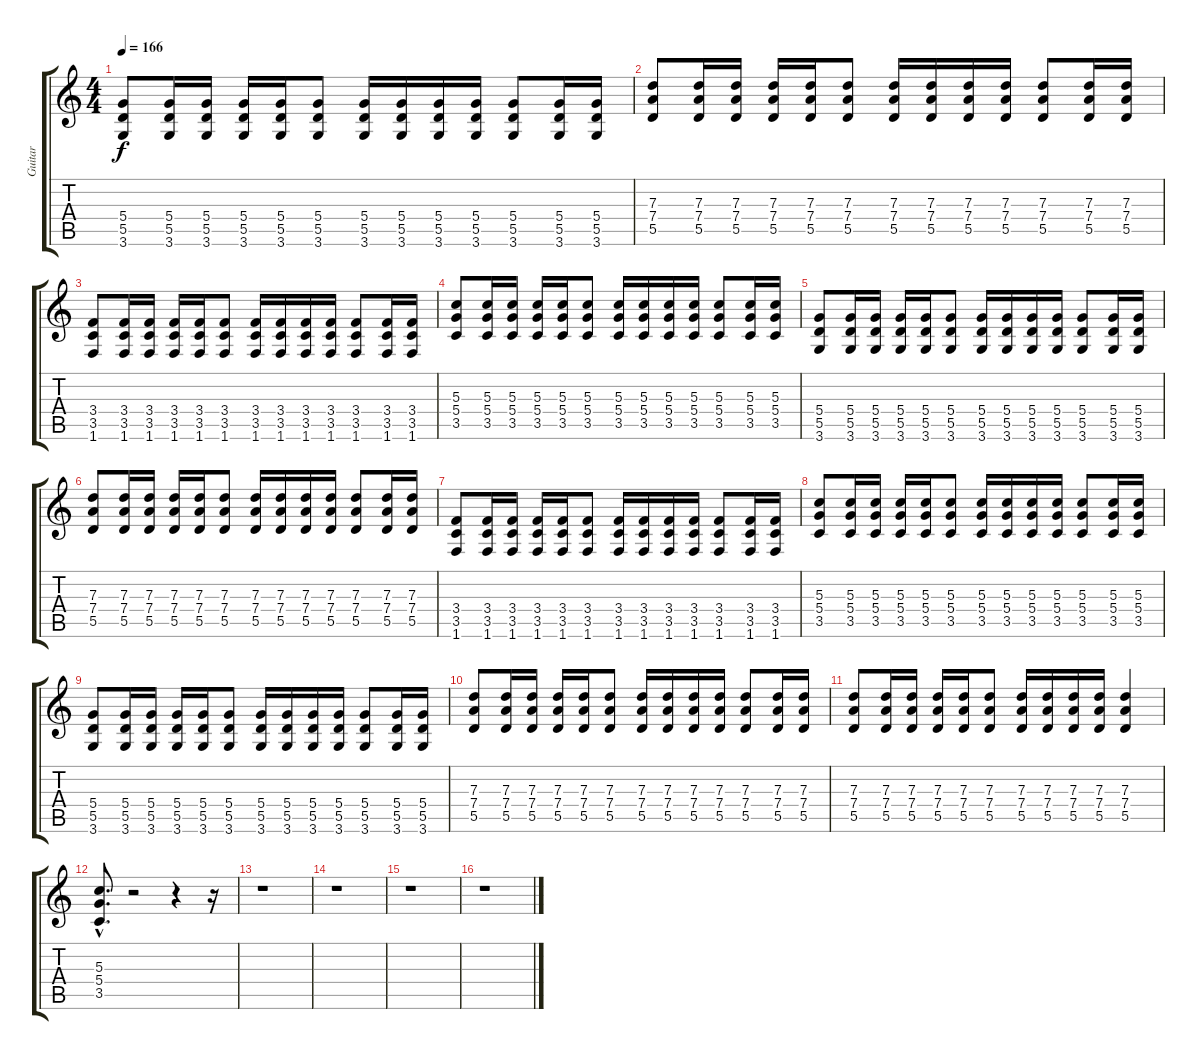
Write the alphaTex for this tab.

\track ("Guitar" "Guitar") {instrument overdrivenguitar}
\staff {score tabs}
\tuning (E4 B3 G3 D3 A2 E2) {hide}
\ts (4 4)
\tempo 166
\clef g2
\ks c
(5.4 5.5 3.6).8{dy f} (5.4 5.5 3.6).16 (5.4 5.5 3.6).16 (5.4 5.5 3.6).16 (5.4 5.5 3.6).16 (5.4 5.5 3.6).8 (5.4 5.5 3.6).16 (5.4 5.5 3.6).16 (5.4 5.5 3.6).16 (5.4 5.5 3.6).16 (5.4 5.5 3.6).8 (5.4 5.5 3.6).16 (5.4 5.5 3.6).16 |
(7.3 7.4 5.5).8 (7.3 7.4 5.5).16 (7.3 7.4 5.5).16 (7.3 7.4 5.5).16 (7.3 7.4 5.5).16 (7.3 7.4 5.5).8 (7.3 7.4 5.5).16 (7.3 7.4 5.5).16 (7.3 7.4 5.5).16 (7.3 7.4 5.5).16 (7.3 7.4 5.5).8 (7.3 7.4 5.5).16 (7.3 7.4 5.5).16 |
(3.4 3.5 1.6).8 (3.4 3.5 1.6).16 (3.4 3.5 1.6).16 (3.4 3.5 1.6).16 (3.4 3.5 1.6).16 (3.4 3.5 1.6).8 (3.4 3.5 1.6).16 (3.4 3.5 1.6).16 (3.4 3.5 1.6).16 (3.4 3.5 1.6).16 (3.4 3.5 1.6).8 (3.4 3.5 1.6).16 (3.4 3.5 1.6).16 |
(5.3 5.4 3.5).8 (5.3 5.4 3.5).16 (5.3 5.4 3.5).16 (5.3 5.4 3.5).16 (5.3 5.4 3.5).16 (5.3 5.4 3.5).8 (5.3 5.4 3.5).16 (5.3 5.4 3.5).16 (5.3 5.4 3.5).16 (5.3 5.4 3.5).16 (5.3 5.4 3.5).8 (5.3 5.4 3.5).16 (5.3 5.4 3.5).16 |
(5.4 5.5 3.6).8 (5.4 5.5 3.6).16 (5.4 5.5 3.6).16 (5.4 5.5 3.6).16 (5.4 5.5 3.6).16 (5.4 5.5 3.6).8 (5.4 5.5 3.6).16 (5.4 5.5 3.6).16 (5.4 5.5 3.6).16 (5.4 5.5 3.6).16 (5.4 5.5 3.6).8 (5.4 5.5 3.6).16 (5.4 5.5 3.6).16 |
(7.3 7.4 5.5).8 (7.3 7.4 5.5).16 (7.3 7.4 5.5).16 (7.3 7.4 5.5).16 (7.3 7.4 5.5).16 (7.3 7.4 5.5).8 (7.3 7.4 5.5).16 (7.3 7.4 5.5).16 (7.3 7.4 5.5).16 (7.3 7.4 5.5).16 (7.3 7.4 5.5).8 (7.3 7.4 5.5).16 (7.3 7.4 5.5).16 |
(3.4 3.5 1.6).8 (3.4 3.5 1.6).16 (3.4 3.5 1.6).16 (3.4 3.5 1.6).16 (3.4 3.5 1.6).16 (3.4 3.5 1.6).8 (3.4 3.5 1.6).16 (3.4 3.5 1.6).16 (3.4 3.5 1.6).16 (3.4 3.5 1.6).16 (3.4 3.5 1.6).8 (3.4 3.5 1.6).16 (3.4 3.5 1.6).16 |
(5.3 5.4 3.5).8 (5.3 5.4 3.5).16 (5.3 5.4 3.5).16 (5.3 5.4 3.5).16 (5.3 5.4 3.5).16 (5.3 5.4 3.5).8 (5.3 5.4 3.5).16 (5.3 5.4 3.5).16 (5.3 5.4 3.5).16 (5.3 5.4 3.5).16 (5.3 5.4 3.5).8 (5.3 5.4 3.5).16 (5.3 5.4 3.5).16 |
(5.4 5.5 3.6).8 (5.4 5.5 3.6).16 (5.4 5.5 3.6).16 (5.4 5.5 3.6).16 (5.4 5.5 3.6).16 (5.4 5.5 3.6).8 (5.4 5.5 3.6).16 (5.4 5.5 3.6).16 (5.4 5.5 3.6).16 (5.4 5.5 3.6).16 (5.4 5.5 3.6).8 (5.4 5.5 3.6).16 (5.4 5.5 3.6).16 |
(7.3 7.4 5.5).8 (7.3 7.4 5.5).16 (7.3 7.4 5.5).16 (7.3 7.4 5.5).16 (7.3 7.4 5.5).16 (7.3 7.4 5.5).8 (7.3 7.4 5.5).16 (7.3 7.4 5.5).16 (7.3 7.4 5.5).16 (7.3 7.4 5.5).16 (7.3 7.4 5.5).8 (7.3 7.4 5.5).16 (7.3 7.4 5.5).16 |
(7.3 7.4 5.5).8 (7.3 7.4 5.5).16 (7.3 7.4 5.5).16 (7.3 7.4 5.5).16 (7.3 7.4 5.5).16 (7.3 7.4 5.5).8 (7.3 7.4 5.5).16 (7.3 7.4 5.5).16 (7.3 7.4 5.5).16 (7.3 7.4 5.5).16 (7.3 7.4 5.5).4 |
(5.3{hac} 5.4{hac} 3.5{hac}).8{d} r.2 r.4 r.16 |
r.1 |
r.1 |
r.1 |
r.1
